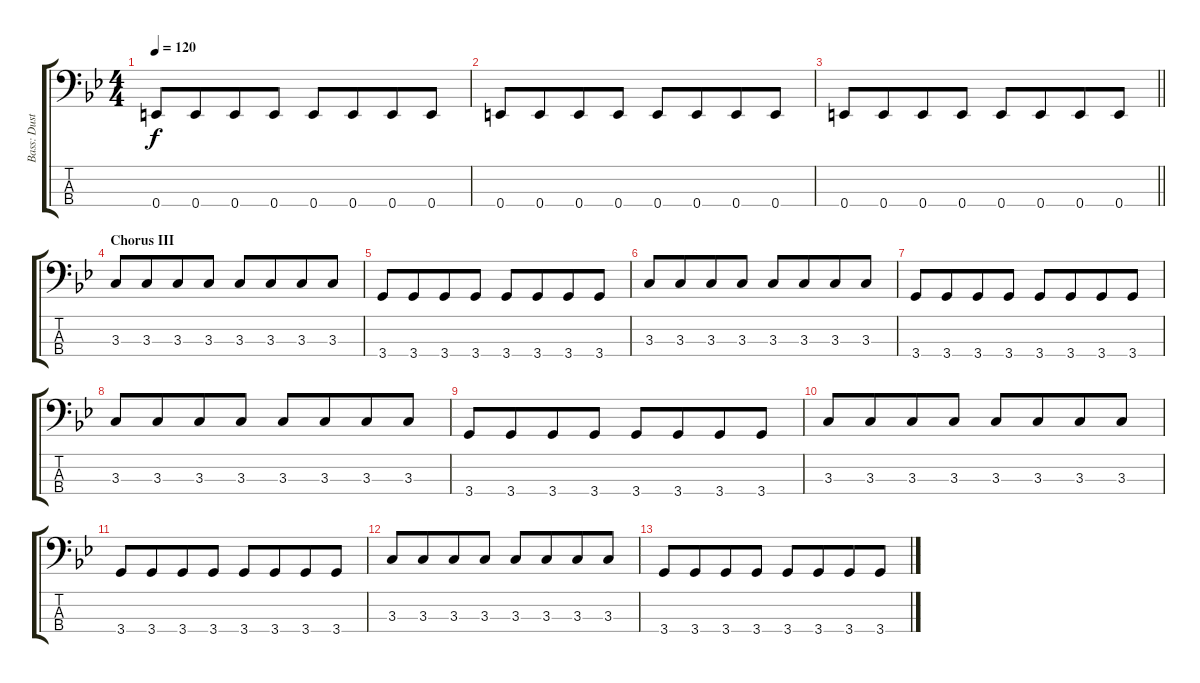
\track ("Bass: Dustin" "Bass: Dust") {instrument electricbassfinger}
\staff {score tabs}
\tuning (G2 D2 A1 E1) {hide}
\ts (4 4)
\tempo 120
\clef f4
\ks bb
0.4.8{dy f} 0.4.8{beam merge} 0.4.8 0.4.8 0.4.8 0.4.8{beam merge} 0.4.8 0.4.8 |
0.4.8 0.4.8{beam merge} 0.4.8 0.4.8 0.4.8 0.4.8{beam merge} 0.4.8 0.4.8 |
\barLineRight lightlight
0.4.8 0.4.8{beam merge} 0.4.8 0.4.8 0.4.8 0.4.8{beam merge} 0.4.8 0.4.8 |
\section ("" "Chorus III")
3.3.8 3.3.8{beam merge} 3.3.8 3.3.8 3.3.8 3.3.8{beam merge} 3.3.8 3.3.8 |
3.4.8 3.4.8{beam merge} 3.4.8 3.4.8 3.4.8 3.4.8{beam merge} 3.4.8 3.4.8 |
3.3.8 3.3.8{beam merge} 3.3.8 3.3.8 3.3.8 3.3.8{beam merge} 3.3.8 3.3.8 |
3.4.8 3.4.8{beam merge} 3.4.8 3.4.8 3.4.8 3.4.8{beam merge} 3.4.8 3.4.8 |
3.3.8 3.3.8{beam merge} 3.3.8 3.3.8 3.3.8 3.3.8{beam merge} 3.3.8 3.3.8 |
3.4.8 3.4.8{beam merge} 3.4.8 3.4.8 3.4.8 3.4.8{beam merge} 3.4.8 3.4.8 |
3.3.8 3.3.8{beam merge} 3.3.8 3.3.8 3.3.8 3.3.8{beam merge} 3.3.8 3.3.8 |
3.4.8 3.4.8{beam merge} 3.4.8 3.4.8 3.4.8 3.4.8{beam merge} 3.4.8 3.4.8 |
3.3.8 3.3.8{beam merge} 3.3.8 3.3.8 3.3.8 3.3.8{beam merge} 3.3.8 3.3.8 |
3.4.8 3.4.8{beam merge} 3.4.8 3.4.8 3.4.8 3.4.8{beam merge} 3.4.8 3.4.8
